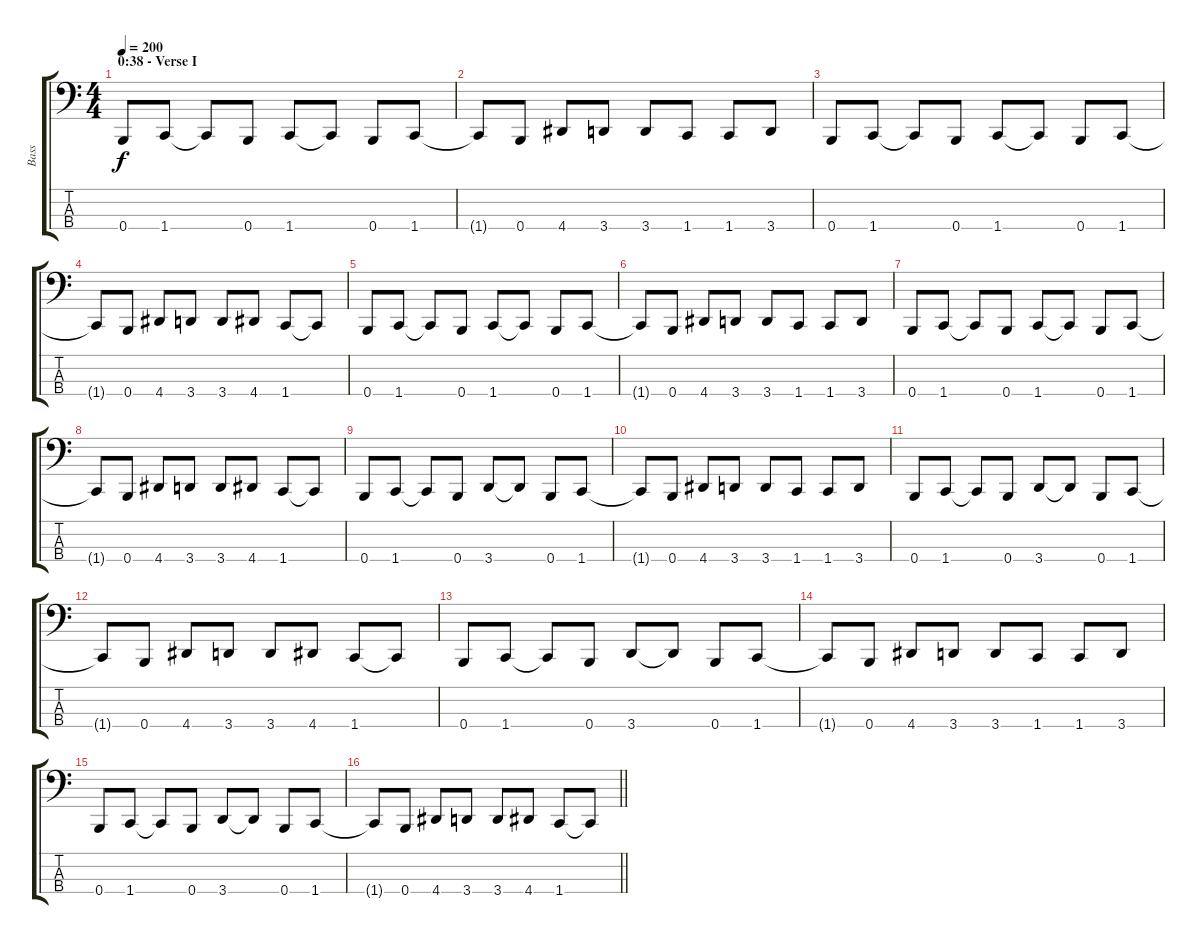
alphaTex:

\track ("Bass" "Bass") {instrument electricbasspick}
\staff {score tabs}
\tuning (D2 A1 E1 B0) {hide}
\ts (4 4)
\section ("" "0:38 - Verse I")
\tempo 200
\clef f4
\ks c
0.4.8{dy f} 1.4.8 1.4{t}.8 0.4.8 1.4.8 1.4{t}.8 0.4.8 1.4.8 |
1.4{t}.8 0.4.8 4.4.8 3.4.8 3.4.8 1.4.8 1.4.8 3.4.8 |
0.4.8 1.4.8 1.4{t}.8 0.4.8 1.4.8 1.4{t}.8 0.4.8 1.4.8 |
1.4{t}.8 0.4.8 4.4.8 3.4.8 3.4.8 4.4.8 1.4.8 1.4{t}.8 |
0.4.8 1.4.8 1.4{t}.8 0.4.8 1.4.8 1.4{t}.8 0.4.8 1.4.8 |
1.4{t}.8 0.4.8 4.4.8 3.4.8 3.4.8 1.4.8 1.4.8 3.4.8 |
0.4.8 1.4.8 1.4{t}.8 0.4.8 1.4.8 1.4{t}.8 0.4.8 1.4.8 |
1.4{t}.8 0.4.8 4.4.8 3.4.8 3.4.8 4.4.8 1.4.8 1.4{t}.8 |
0.4.8 1.4.8 1.4{t}.8 0.4.8 3.4.8 3.4{t}.8 0.4.8 1.4.8 |
1.4{t}.8 0.4.8 4.4.8 3.4.8 3.4.8 1.4.8 1.4.8 3.4.8 |
0.4.8 1.4.8 1.4{t}.8 0.4.8 3.4.8 3.4{t}.8 0.4.8 1.4.8 |
1.4{t}.8 0.4.8 4.4.8 3.4.8 3.4.8 4.4.8 1.4.8 1.4{t}.8 |
0.4.8 1.4.8 1.4{t}.8 0.4.8 3.4.8 3.4{t}.8 0.4.8 1.4.8 |
1.4{t}.8 0.4.8 4.4.8 3.4.8 3.4.8 1.4.8 1.4.8 3.4.8 |
0.4.8 1.4.8 1.4{t}.8 0.4.8 3.4.8 3.4{t}.8 0.4.8 1.4.8 |
\barLineRight lightlight
1.4{t}.8 0.4.8 4.4.8 3.4.8 3.4.8 4.4.8 1.4.8 1.4{t}.8
